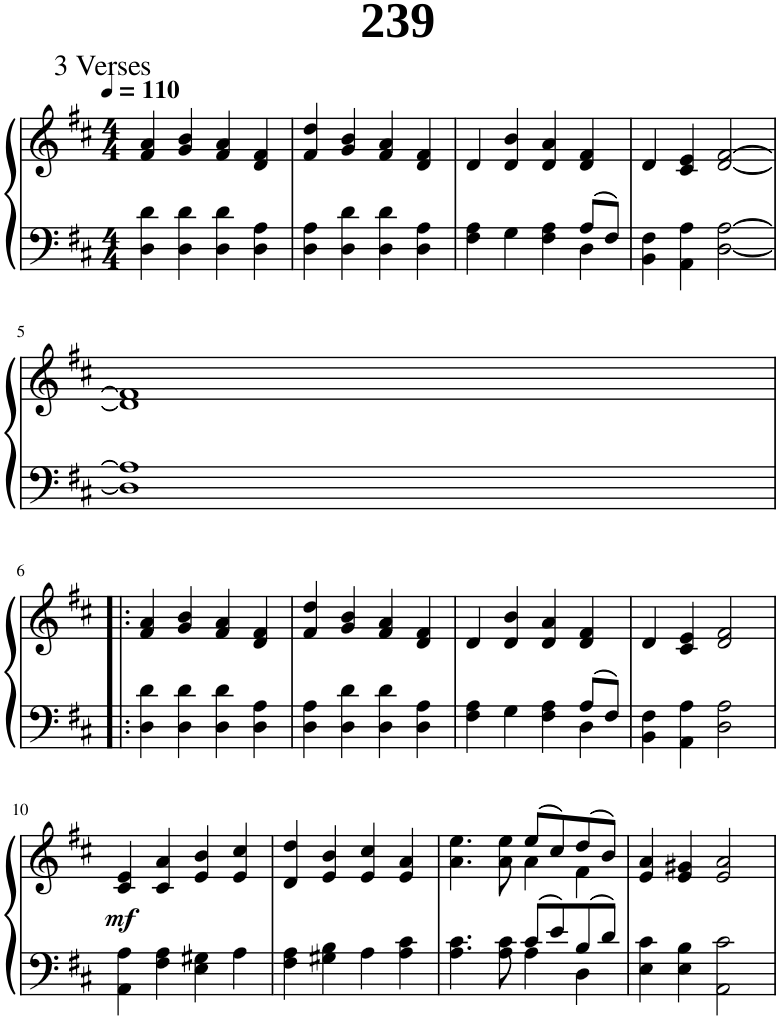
**kern	**kern	**dynam
*part1	*part1	*part1
*staff2	*staff1	*staff1/2
*I"Piano	*	*
*I'Pno.	*	*
*clefF4	*clefG2	*
*k[f#c#]	*k[f#c#]	*
*M4/4	*M4/4	*
*MM110	*MM110	*
=1	=1	=1
4D\ 4d\	4f#/ 4a/	.
4D\ 4d\	4g/ 4b/	.
4D\ 4d\	4f#/ 4a/	.
4D\ 4A\	4d/ 4f#/	.
=2	=2	=2
4D\ 4A\	4f#/ 4dd/	.
4D\ 4d\	4g/ 4b/	.
4D\ 4d\	4f#/ 4a/	.
4D\ 4A\	4d/ 4f#/	.
=3	=3	=3
*^	*	*
2.ryy	4F#\ 4A\	4d/	.
.	4G\	4d/ 4b/	.
.	4F#\ 4A\	4d/ 4a/	.
8A/L	4D\	4d/ 4f#/	.
8F#/J	.	.	.
*v	*v	*	*
=4	=4	=4
4BB\ 4F#\	4d/	.
4AA\ 4A\	4c#/ 4e/	.
[2D\ [2A\	[2d/ [2f#/	.
!!LO:LB:g=z
=5	=5	=5
1D] 1A]	1d] 1f#]	.
!!LO:LB:g=z
=6!|:	=6!|:	=6!|:
4D\ 4d\	4f#/ 4a/	.
4D\ 4d\	4g/ 4b/	.
4D\ 4d\	4f#/ 4a/	.
4D\ 4A\	4d/ 4f#/	.
=7	=7	=7
4D\ 4A\	4f#/ 4dd/	.
4D\ 4d\	4g/ 4b/	.
4D\ 4d\	4f#/ 4a/	.
4D\ 4A\	4d/ 4f#/	.
=8	=8	=8
*^	*	*
2.ryy	4F#\ 4A\	4d/	.
.	4G\	4d/ 4b/	.
.	4F#\ 4A\	4d/ 4a/	.
8A/L	4D\	4d/ 4f#/	.
8F#/J	.	.	.
*v	*v	*	*
=9	=9	=9
4BB\ 4F#\	4d/	.
4AA\ 4A\	4c#/ 4e/	.
2D\ 2A\	2d/ 2f#/	.
!!LO:LB:g=z
=10	=10	=10
!	!	!LO:DY:b
4AA\ 4A\	4c#/ 4e/	mf
4F#\ 4A\	4c#/ 4a/	.
4E\ 4G#X\	4e/ 4b/	.
4A\	4e/ 4cc#/	.
=11	=11	=11
4F#\ 4A\	4d/ 4dd/	.
4G#X\ 4B\	4e/ 4b/	.
4A\	4e/ 4cc#/	.
4A\ 4c#\	4e/ 4a/	.
=12	=12	=12
*^	*^	*
4.A\ 4.c#\	2ryy	4.a\ 4.ee\	2ryy	.
8A\ 8c#\	.	8a\ 8ee\	.	.
8c#/L	4A\	(8ee/L	4a\	.
8e/	.	8cc#/)	.	.
8B/	4D\	(8dd/	4f#\	.
8d/J	.	8b/J)	.	.
*v	*v	*	*	*
*	*v	*v	*
=13	=13	=13
4E\ 4c#\	4e/ 4a/	.
4E\ 4B\	4e/ 4g#X/	.
2AA\ 2c#\	2e/ 2a/	.
=	=	=
*-	*-	*-
